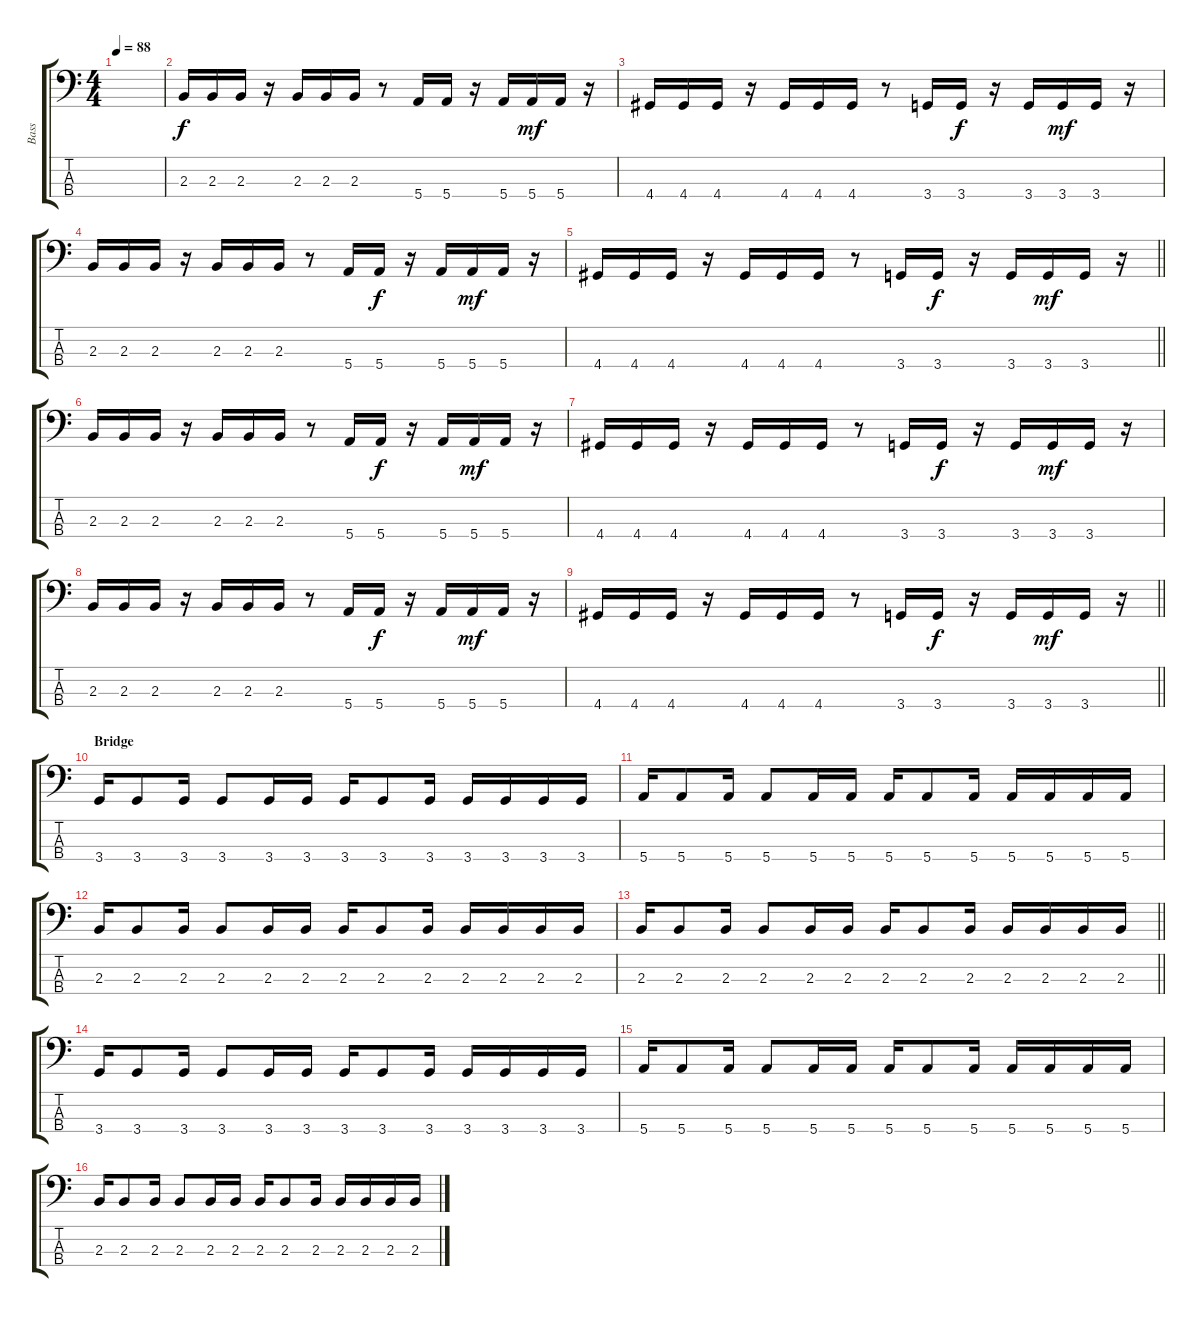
\track ("Bass" "Bass") {instrument electricbassfinger}
\staff {score tabs}
\tuning (G2 D2 A1 E1) {hide}
\ts (4 4)
\tempo 88
\clef f4
\ks c
|
2.3.16 2.3.16 2.3.16 r.16 2.3.16 2.3.16 2.3.16 r.8 5.4.16 5.4.16{dy f} r.16 5.4.16 5.4.16{dy mf} 5.4.16 r.16 |
4.4.16 4.4.16 4.4.16 r.16 4.4.16 4.4.16 4.4.16 r.8 3.4.16 3.4.16{dy f} r.16 3.4.16 3.4.16{dy mf} 3.4.16 r.16 |
2.3.16 2.3.16 2.3.16 r.16 2.3.16 2.3.16 2.3.16 r.8 5.4.16 5.4.16{dy f} r.16 5.4.16 5.4.16{dy mf} 5.4.16 r.16 |
\barLineRight lightlight
4.4.16 4.4.16 4.4.16 r.16 4.4.16 4.4.16 4.4.16 r.8 3.4.16 3.4.16{dy f} r.16 3.4.16 3.4.16{dy mf} 3.4.16 r.16 |
2.3.16 2.3.16 2.3.16 r.16 2.3.16 2.3.16 2.3.16 r.8 5.4.16 5.4.16{dy f} r.16 5.4.16 5.4.16{dy mf} 5.4.16 r.16 |
4.4.16 4.4.16 4.4.16 r.16 4.4.16 4.4.16 4.4.16 r.8 3.4.16 3.4.16{dy f} r.16 3.4.16 3.4.16{dy mf} 3.4.16 r.16 |
2.3.16 2.3.16 2.3.16 r.16 2.3.16 2.3.16 2.3.16 r.8 5.4.16 5.4.16{dy f} r.16 5.4.16 5.4.16{dy mf} 5.4.16 r.16 |
\barLineRight lightlight
4.4.16 4.4.16 4.4.16 r.16 4.4.16 4.4.16 4.4.16 r.8 3.4.16 3.4.16{dy f} r.16 3.4.16 3.4.16{dy mf} 3.4.16 r.16 |
\section ("" "Bridge")
3.4.16 3.4.8 3.4.16 3.4.8 3.4.16 3.4.16 3.4.16 3.4.8 3.4.16 3.4.16 3.4.16 3.4.16 3.4.16 |
5.4.16 5.4.8 5.4.16 5.4.8 5.4.16 5.4.16 5.4.16 5.4.8 5.4.16 5.4.16 5.4.16 5.4.16 5.4.16 |
2.3.16 2.3.8 2.3.16 2.3.8 2.3.16 2.3.16 2.3.16 2.3.8 2.3.16 2.3.16 2.3.16 2.3.16 2.3.16 |
\barLineRight lightlight
2.3.16 2.3.8 2.3.16 2.3.8 2.3.16 2.3.16 2.3.16 2.3.8 2.3.16 2.3.16 2.3.16 2.3.16 2.3.16 |
3.4.16 3.4.8 3.4.16 3.4.8 3.4.16 3.4.16 3.4.16 3.4.8 3.4.16 3.4.16 3.4.16 3.4.16 3.4.16 |
5.4.16 5.4.8 5.4.16 5.4.8 5.4.16 5.4.16 5.4.16 5.4.8 5.4.16 5.4.16 5.4.16 5.4.16 5.4.16 |
2.3.16 2.3.8 2.3.16 2.3.8 2.3.16 2.3.16 2.3.16 2.3.8 2.3.16 2.3.16 2.3.16 2.3.16 2.3{ss}.16
